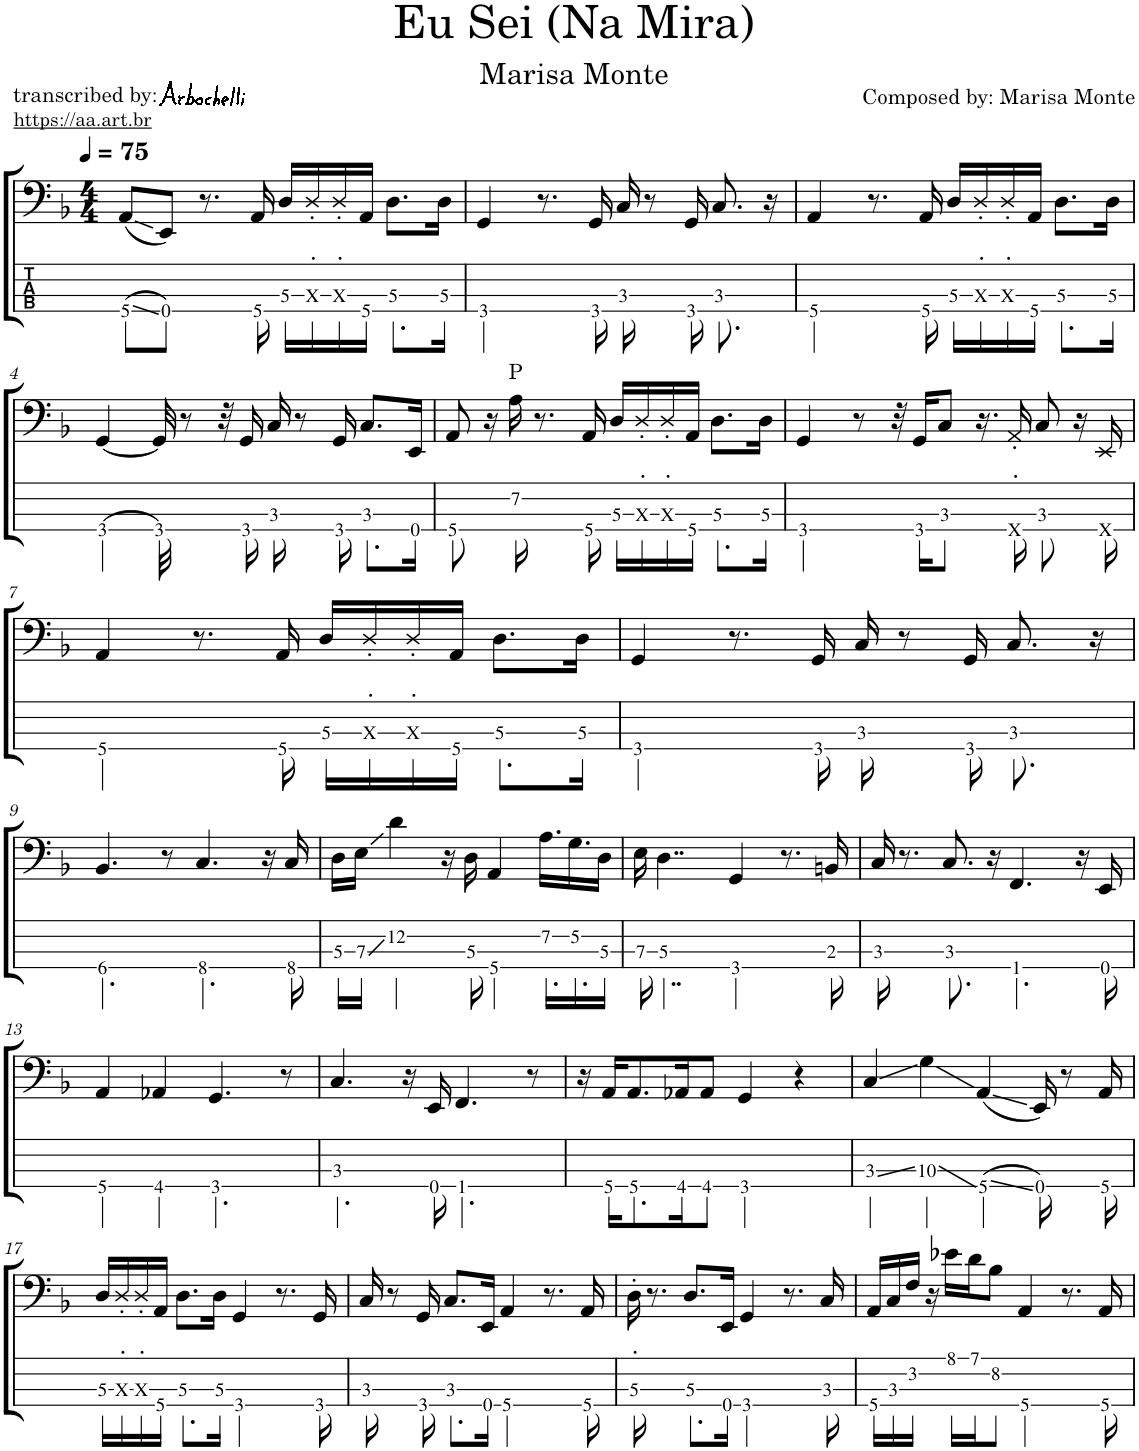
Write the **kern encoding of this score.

**kern	**kern
*part1	*part1
*staff2	*staff1
*I"Bass Guitar	*
*I'B. Guit.	*
*stria4	*
*	*clefF4
*Trd7c12	*Trd7c12
*k[b-]	*k[b-]
*M4/4	*M4/4
*MM75	*MM75
=1	=1
8AA\L	(8AA/L
8EE\J	8EE/J)
8.r	8.r
16AA\	16AA/
16D\LL	16D/LL
16D'\	16D'/
16D'\	16D'/
16AA\JJ	16AA/JJ
8.D\L	8.D\L
16D\Jk	16D\Jk
=2	=2
4GG\	4GG/
8.r	8.r
16GG\	16GG/
16C\	16C/
8r	8r
16GG\	16GG/
8.C\	8.C/
16r	16r
=3	=3
4AA\	4AA/
8.r	8.r
16AA\	16AA/
16D\LL	16D/LL
16D'\	16D'/
16D'\	16D'/
16AA\JJ	16AA/JJ
8.D\L	8.D\L
16D\Jk	16D\Jk
!!LO:LB:g=z
=4	=4
[4GG\	[4GG/
32GG\]	32GG/]
8r	8r
32r	32r
16GG\	16GG/
16C\	16C/
8r	8r
16GG\	16GG/
8.C\L	8.C/L
16EE\Jk	16EE/Jk
=5	=5
8AA\	8AA/
16r	16r
!	!LO:TX:a:t=P
16A\	16A\
8.r	8.r
16AA\	16AA/
16D\LL	16D/LL
16D'\	16D'/
16D'\	16D'/
16AA\JJ	16AA/JJ
8.D\L	8.D\L
16D\Jk	16D\Jk
=6	=6
4GG\	4GG/
8r	8r
32r	32r
16GG\KL	16GG/KL
8C\J	8C/J
16.r	16.r
16AA'\	16AA'/
8C\	8C/
16r	16r
16EE\	16EE/
!!LO:LB:g=z
=7	=7
4AA\	4AA/
8.r	8.r
16AA\	16AA/
16D\LL	16D/LL
16D'\	16D'/
16D'\	16D'/
16AA\JJ	16AA/JJ
8.D\L	8.D\L
16D\Jk	16D\Jk
=8	=8
4GG\	4GG/
8.r	8.r
16GG\	16GG/
16C\	16C/
8r	8r
16GG\	16GG/
8.C\	8.C/
16r	16r
!!LO:LB:g=z
=9	=9
4.BB-\	4.BB-/
8r	8r
4.C\	4.C/
16r	16r
16C\	16C/
=10	=10
16D\LL	16D\LL
16E\JJ	16E\JJ
4d\	4d\
16r	16r
16D\	16D\
4AA\	4AA/
16.A\LL	16.A\LL
16.G\	16.G\
16D\JJ	16D\JJ
=11	=11
16E\	16E\
4..D\	4..D\
4GG\	4GG/
8.r	8.r
16BB\	16BBn/
=12	=12
16C\	16C/
8.r	8.r
8.C\	8.C/
16r	16r
4.FF\	4.FF/
16r	16r
16EE\	16EE/
!!LO:LB:g=z
=13	=13
4AA\	4AA/
4AA-\	4AA-X/
4.GG\	4.GG/
8r	8r
=14	=14
4.C\	4.C/
16r	16r
16EE\	16EE/
4.FF\	4.FF/
8r	8r
=15	=15
16r	16r
16AA\KL	16AA/KL
8.AA\	8.AA/
16AA-\K	16AA-X/K
8AA-\J	8AA-/J
4GG\	4GG/
4r	4r
=16	=16
4C\	4C/
4G\	4G\
4AA\	(4AA/
16EE\	16EE/)
8r	8r
16AA\	16AA/
!!LO:LB:g=z
=17	=17
16D\LL	16D/LL
16D'\	16D'/
16D'\	16D'/
16AA\JJ	16AA/JJ
8.D\L	8.D\L
16D\Jk	16D\Jk
4GG\	4GG/
8.r	8.r
16GG\	16GG/
=18	=18
16C\	16C/
8r	8r
16GG\	16GG/
8.C\L	8.C/L
16EE\Jk	16EE/Jk
4AA\	4AA/
8.r	8.r
16AA\	16AA/
=19	=19
16D'\	16D'\
8.r	8.r
8.D\L	8.D/L
16EE\Jk	16EE/Jk
4GG\	4GG/
8.r	8.r
16C\	16C/
=20	=20
16AA\LL	16AA/LL
16C\	16C/
16F\JJ	16F/JJ
16r	16r
16e-\LL	16e-X\LL
16d\J	16d\J
8B-\J	8B-\J
4AA\	4AA/
8.r	8.r
16AA\	16AA/
=	=
*-	*-
